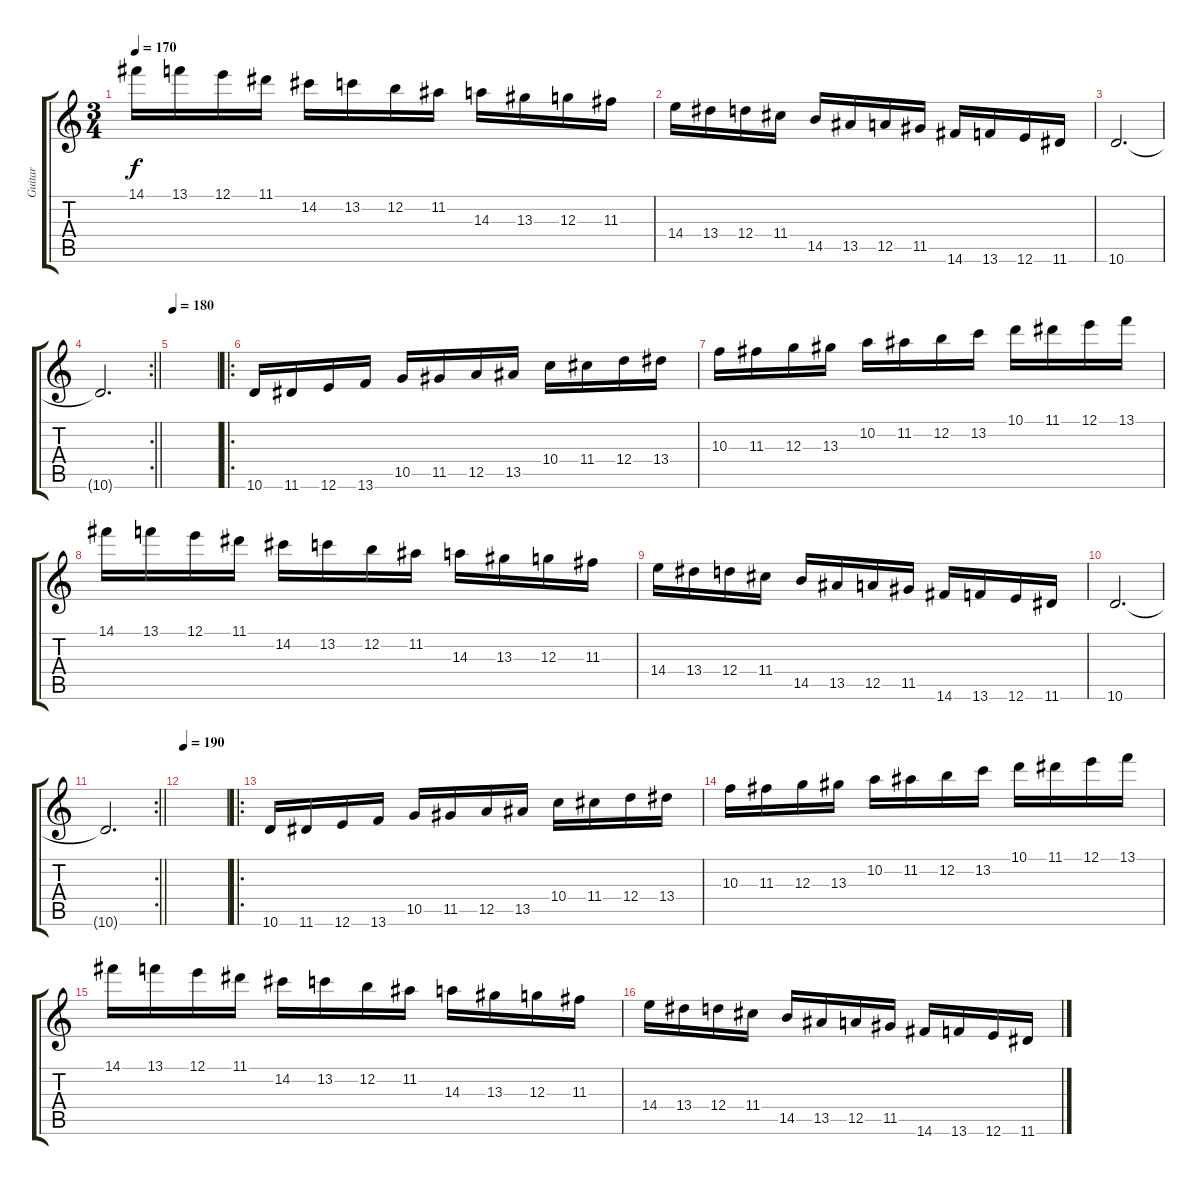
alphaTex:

\track ("Guitar" "Guitar") {instrument acousticguitarsteel}
\staff {score tabs}
\tuning (E4 B3 G3 D3 A2 E2) {hide}
\ts (3 4)
\tempo 170
\clef g2
\ks c
14.1.16{dy f} 13.1.16 12.1.16 11.1.16 14.2.16 13.2.16 12.2.16 11.2.16 14.3.16 13.3.16 12.3.16 11.3.16 |
14.4.16 13.4.16 12.4.16 11.4.16 14.5.16 13.5.16 12.5.16 11.5.16 14.6.16 13.6.16 12.6.16 11.6.16 |
10.6.2{d} |
\rc 2
\barLineRight lightlight
10.6{t}.2{d} |
\tempo 180
|
\ro
10.6.16 11.6.16 12.6.16 13.6.16 10.5.16 11.5.16 12.5.16 13.5.16 10.4.16 11.4.16 12.4.16 13.4.16 |
10.3.16 11.3.16 12.3.16 13.3.16 10.2.16 11.2.16 12.2.16 13.2.16 10.1.16 11.1.16 12.1.16 13.1.16 |
14.1.16 13.1.16 12.1.16 11.1.16 14.2.16 13.2.16 12.2.16 11.2.16 14.3.16 13.3.16 12.3.16 11.3.16 |
14.4.16 13.4.16 12.4.16 11.4.16 14.5.16 13.5.16 12.5.16 11.5.16 14.6.16 13.6.16 12.6.16 11.6.16 |
10.6.2{d} |
\rc 2
\barLineRight lightlight
10.6{t}.2{d} |
\tempo 190
|
\ro
10.6.16 11.6.16 12.6.16 13.6.16 10.5.16 11.5.16 12.5.16 13.5.16 10.4.16 11.4.16 12.4.16 13.4.16 |
10.3.16 11.3.16 12.3.16 13.3.16 10.2.16 11.2.16 12.2.16 13.2.16 10.1.16 11.1.16 12.1.16 13.1.16 |
14.1.16 13.1.16 12.1.16 11.1.16 14.2.16 13.2.16 12.2.16 11.2.16 14.3.16 13.3.16 12.3.16 11.3.16 |
14.4.16 13.4.16 12.4.16 11.4.16 14.5.16 13.5.16 12.5.16 11.5.16 14.6.16 13.6.16 12.6.16 11.6.16
